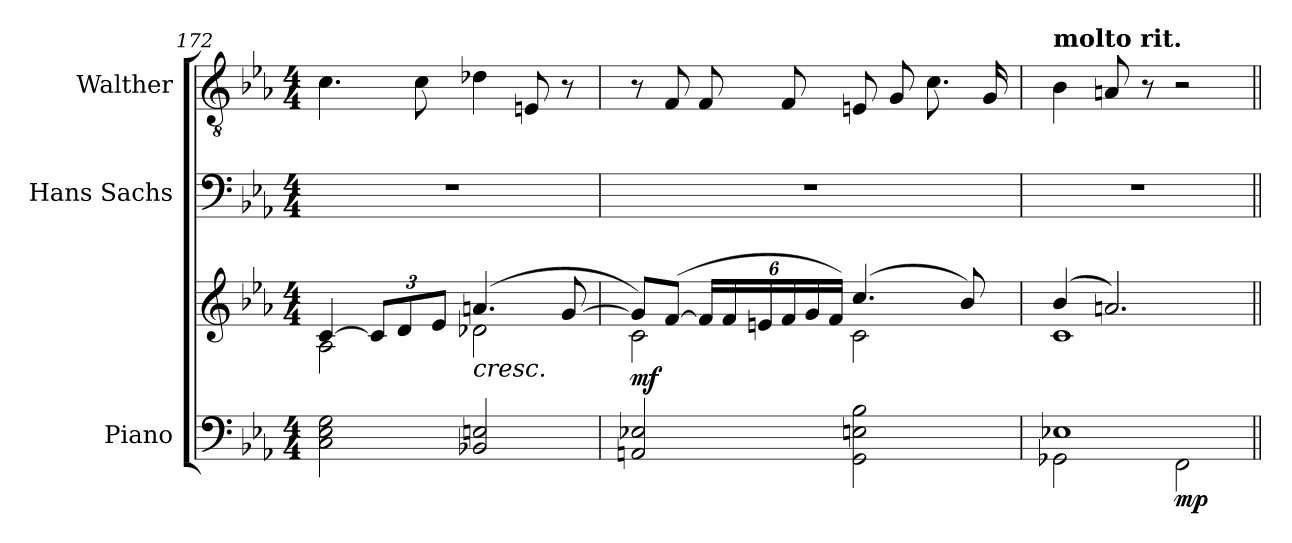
**kern	**kern	**dynam	**kern	**kern
*part3	*part3	*part3	*part2	*part1
*staff4	*staff3	*staff3/4	*staff2	*staff1
*I"Piano	*	*	*I"Hans Sachs	*I"Walther
*I'Pno.	*	*	*I'H. S.	*I'W.
!!LO:LB:g=z
*clefF4	*clefG2	*	*clefF4	*clefGv2
*k[b-e-a-]	*k[b-e-a-]	*	*k[b-e-a-]	*k[b-e-a-]
*M4/4	*M4/4	*	*M4/4	*M4/4
=172	=172	=172	=172	=172
*	*^	*	*	*
2C\ 2E-\ 2G\	[4c/	2A-\	.	1r	4.c\
*	*Xbrackettup	*	*	*	*
.	12c/L]	.	.	.	.
.	12d/	.	.	.	.
.	.	.	.	.	8c\
.	12e-/J	.	.	.	.
!	!LO:TX:b:i:t=cresc.	!	!	!	!
2BB-X/ 2En/	(>4.an/	2d-X\	.	.	4d-X\
.	.	.	.	.	8En/
.	[8g/	.	.	.	8r
=173	=173	=173	=173	=173	=173
!	!	!	!LO:DY:b	!	!
2AAn/ 2E-X/	8g/L])	2c\	mf	1r	8r
.	(>[8f/J	.	.	.	8F/
.	24f/LL]	.	.	.	8F/
.	24f/	.	.	.	.
.	24en/	.	.	.	.
.	24f/	.	.	.	8F/
.	24g/	.	.	.	.
.	24f/JJ)	.	.	.	.
2GG\ 2En\ 2B-\	(>4.cc/	2c\	.	.	8En/
.	.	.	.	.	8G/
.	.	.	.	.	8.c\
.	8b-/)	.	.	.	.
.	.	.	.	.	16G/
=174	=174	=174	=174	=174	=174
*	*	*	*	*	*MM50
*^	*	*	*	*	*
!	!	!	!	!	!	!LO:TX:a:B:t=molto rit.
1E-X	2GG-X\	(>4b-/	1c	.	1r	4B-\
.	.	2.an/)	.	.	.	8An/
.	.	.	.	.	.	8r
!	!	!	!	!LO:DY:b=2	!	!
.	2FF\	.	.	mp	.	2r
*v	*v	*	*	*	*	*
*	*v	*v	*	*	*
=||	=||	=||	=||	=||
*-	*-	*-	*-	*-
